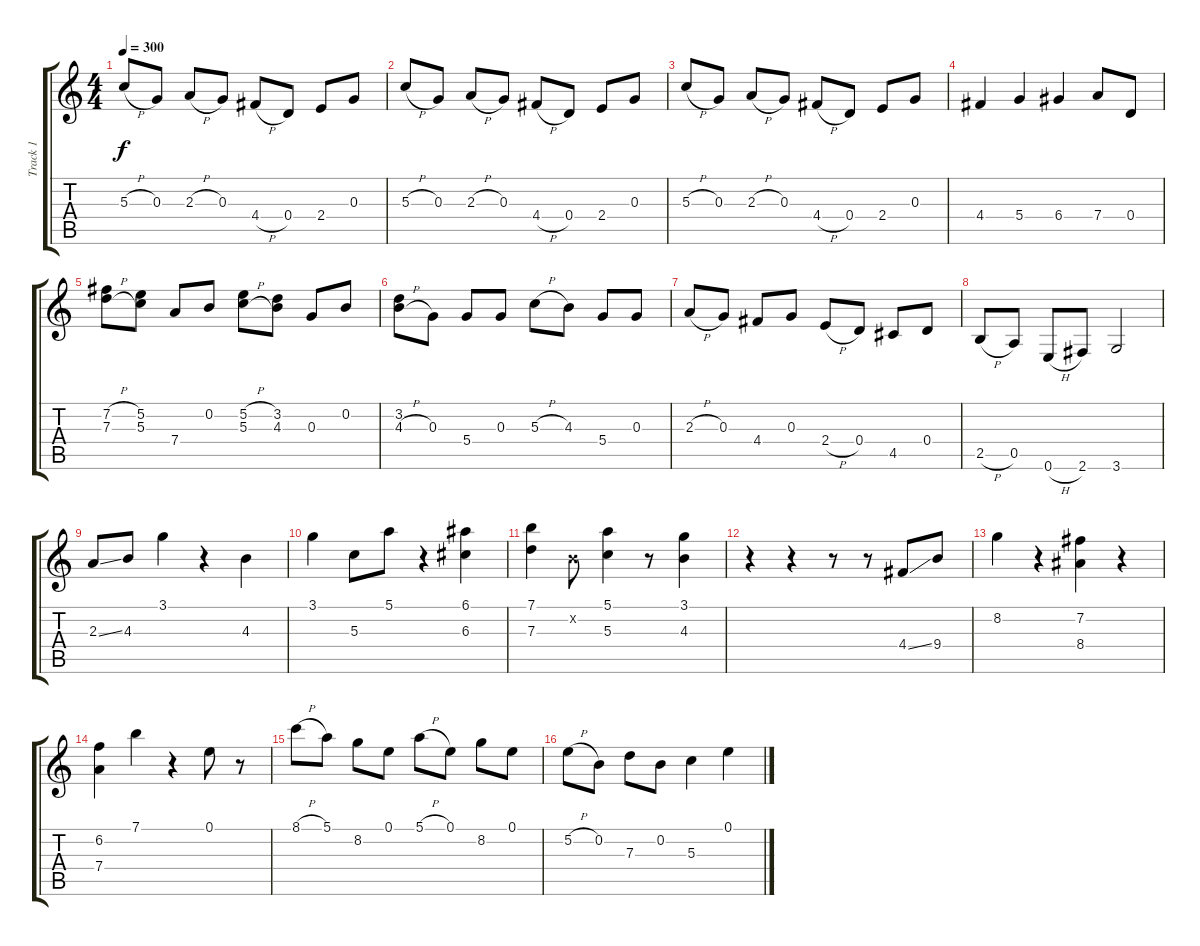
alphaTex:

\track ("Track 1" "Track 1") {instrument acousticguitarnylon}
\staff {score tabs}
\tuning (E4 B3 G3 D3 A2 E2) {hide}
\ts (4 4)
\tempo 300
\clef g2
\ks c
5.3{h}.8{dy f} 0.3.8 2.3{h}.8 0.3.8 4.4{h}.8 0.4.8 2.4.8 0.3.8 |
5.3{h}.8 0.3.8 2.3{h}.8 0.3.8 4.4{h}.8 0.4.8 2.4.8 0.3.8 |
5.3{h}.8 0.3.8 2.3{h}.8 0.3.8 4.4{h}.8 0.4.8 2.4.8 0.3.8 |
4.4.4 5.4.4 6.4.4 7.4.8 0.4.8 |
(7.2{h} 7.3{h}).8 (5.2 5.3).8 7.4.8 0.2.8 (5.2{h} 5.3{h}).8 (3.2 4.3).8 0.3.8 0.2.8 |
(3.2 4.3{h}).8 0.3.8 5.4.8 0.3.8 5.3{h}.8 4.3.8 5.4.8 0.3.8 |
2.3{h}.8 0.3.8 4.4.8 0.3.8 2.4{h}.8 0.4.8 4.5.8 0.4.8 |
2.5{h}.8 0.5.8 0.6{h}.8 2.6.8 3.6.2 |
2.3{ss}.8 4.3.8 3.1.4 r.4 4.3.4 |
3.1.4 5.3.8 5.1.8 r.4 (6.1 6.3).4 |
(7.1 7.3).4 0.2{x}.8 (5.1 5.3).4 r.8 (3.1 4.3).4 |
r.4 r.4 r.8 r.8 4.4{ss}.8 9.4.8 |
8.2.4 r.4 (7.2 8.4).4 r.4 |
(6.2 7.4).4 7.1.4 r.4 0.1.8 r.8 |
8.1{h}.8 5.1.8 8.2.8 0.1.8 5.1{h}.8 0.1.8 8.2.8 0.1.8 |
5.2{h}.8 0.2.8 7.3.8 0.2.8 5.3.4 0.1.4
